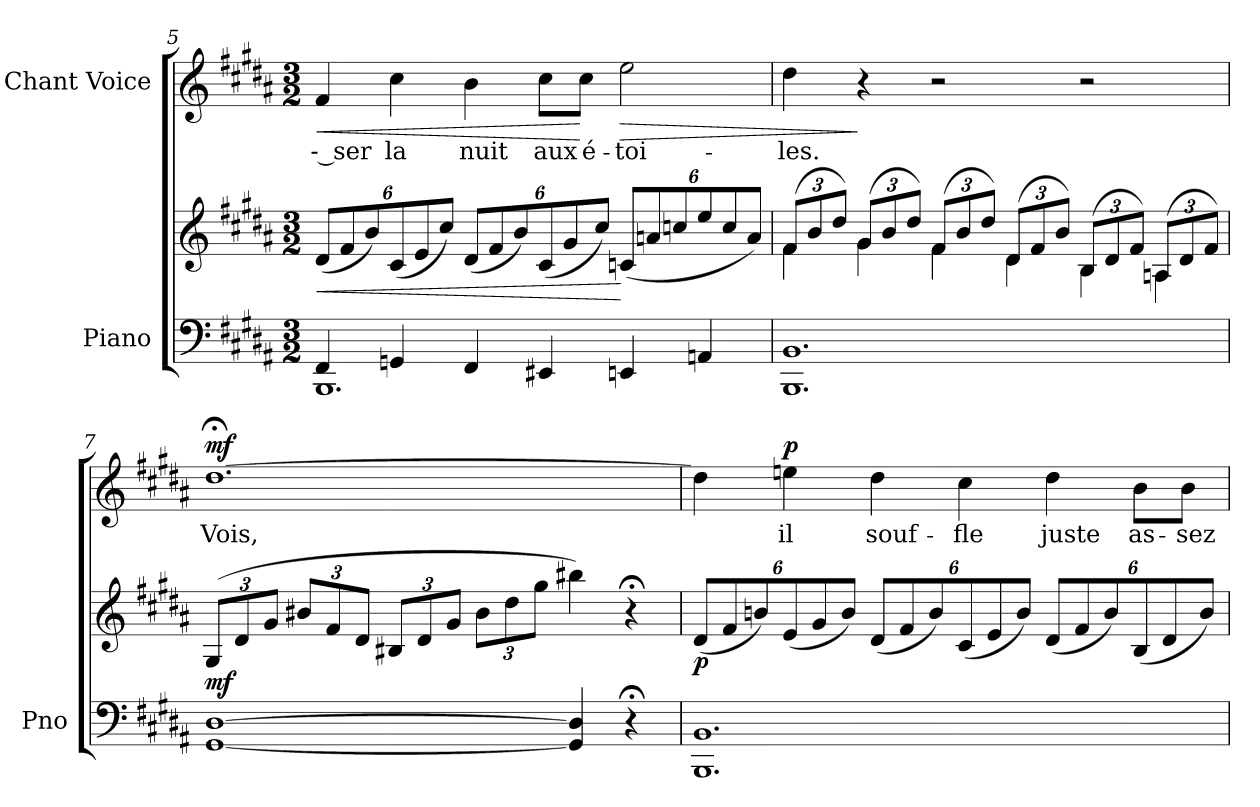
**kern	**kern	**dynam	**kern	**text	**dynam
*part2	*part2	*part2	*part1	*part1	*part1
*staff3	*staff2	*staff2/3	*staff1	*staff1	*staff1
*I"Piano	*	*	*I"Chant Voice	*	*
*I'Pno	*	*	*	*	*
!!LO:PB:g=z
*clefF4	*clefG2	*	*clefG2	*	*
*k[f#c#g#d#a#]	*k[f#c#g#d#a#]	*	*k[f#c#g#d#a#]	*	*
*M3/2	*M3/2	*	*M3/2	*	*
=5	=5	=5	=5	=5	=5
*^	*	*	*	*	*
!	!	!	!LO:HP:b	!	!LO:LY:b	!LO:HP:b
4FF#/	1.BBB	(12d#/L	<	4f#/	-- ser	<
.	.	12f#/	.	.	.	.
.	.	12b/)	.	.	.	.
!	!	!	!	!	!LO:LY:b	!
4GGn/	.	(12c#/	.	4cc#\	la	.
.	.	12e/	.	.	.	.
.	.	12cc#/J)	.	.	.	.
!	!	!	!	!	!LO:LY:b	!
4FF#/	.	(12d#/L	.	4b\	nuit	.
.	.	12f#/	.	.	.	.
.	.	12b/)	.	.	.	.
!	!	!	!	!	!LO:LY:b	!
4EE#X/	.	(12c#/	.	8cc#\L	aux	.
.	.	12g#/	.	.	.	.
!	!	!	!	!	!LO:LY:b	!
.	.	.	.	8cc#\J	é-	[
.	.	12cc#/J)	.	.	.	.
!	!	!	!	!	!LO:LY:b	!LO:HP:b
4EEn/	.	(12cn/L	[	2ee\	-toi-	>
.	.	12an/	.	.	.	.
.	.	12ccn/	.	.	.	.
4AAn/	.	12ee/	.	.	.	.
.	.	12cc/	.	.	.	.
.	.	12a/J)	.	.	.	.
*v	*v	*	*	*	*	*
!!LO:LB:g=z
=6	=6	=6	=6	=6	=6
*	*^	*	*	*	*
!	!	!	!	!	!LO:LY:b	!
1.BBB 1.BB	(<12f#/L	4f#\	.	4dd#\	-les.	.
.	12b/	.	.	.	.	.
.	12dd#/J)	.	.	.	.	.
.	(<12g#/L	4g#\	.	4r	.	]
.	12b/	.	.	.	.	.
.	12dd#/J)	.	.	.	.	.
.	(<12f#/L	4f#\	.	2r	.	.
.	12b/	.	.	.	.	.
.	12dd#/J)	.	.	.	.	.
.	(<12d#/L	4d#\	.	.	.	.
.	12f#/	.	.	.	.	.
.	12b/J)	.	.	.	.	.
.	(<12B/L	4B\	.	2r	.	.
.	12d#/	.	.	.	.	.
.	12f#/J)	.	.	.	.	.
.	(<12An/L	4A\	.	.	.	.
.	12d#/	.	.	.	.	.
.	12f#/J)	.	.	.	.	.
*	*v	*v	*	*	*	*
=7	=7	=7	=7	=7	=7
!	!	!LO:DY:b	!	!LO:LY:b	!LO:DY:a
[1GG# [1D#	(12G#/L	mf	[1.dd#;<	Vois,	mf
.	12d#/	.	.	.	.
.	12g#/J	.	.	.	.
.	12b#X/L	.	.	.	.
.	12f#/	.	.	.	.
.	12d#/J	.	.	.	.
.	12B#X/L	.	.	.	.
.	12d#/	.	.	.	.
.	12g#/J	.	.	.	.
.	12b#\L	.	.	.	.
.	12dd#\	.	.	.	.
.	12gg#\J	.	.	.	.
4GG#/] 4D#/]	4bb#X\)	.	.	.	.
4r;<	4r;<	.	.	.	.
!!LO:PB:g=z
=8	=8	=8	=8	=8	=8
!	!	!LO:DY:b	!	!	!
1.BBB 1.BB	(12d#/L	p	4dd#\]	.	.
.	12f#/	.	.	.	.
.	12bn/)	.	.	.	.
!	!	!	!	!LO:LY:b	!LO:DY:a
.	(12e/	.	4een\	il	p
.	12g#/	.	.	.	.
.	12b/J)	.	.	.	.
!	!	!	!	!LO:LY:b	!
.	(12d#/L	.	4dd#\	souf-	.
.	12f#/	.	.	.	.
.	12b/)	.	.	.	.
!	!	!	!	!LO:LY:b	!
.	(12c#/	.	4cc#\	-fle	.
.	12e/	.	.	.	.
.	12b/J)	.	.	.	.
!	!	!	!	!LO:LY:b	!
.	(12d#/L	.	4dd#\	juste	.
.	12f#/	.	.	.	.
.	12b/)	.	.	.	.
!	!	!	!	!LO:LY:b	!
.	(12B/	.	8b\L	as-	.
.	12d#/	.	.	.	.
!	!	!	!	!LO:LY:b	!
.	.	.	8b\J	-sez	.
.	12b/J)	.	.	.	.
=	=	=	=	=	=
*-	*-	*-	*-	*-	*-
